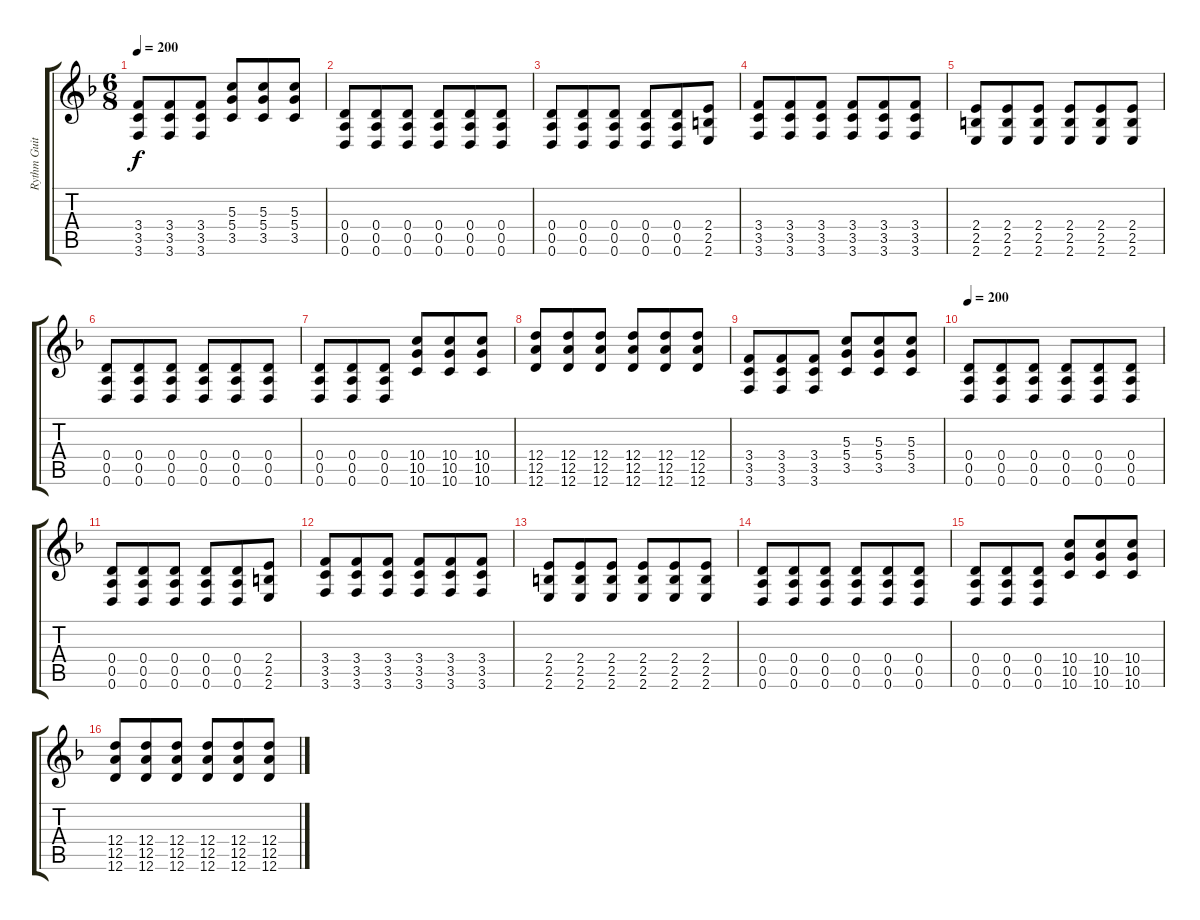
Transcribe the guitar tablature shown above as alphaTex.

\track ("Rythm Guitar" "Rythm Guit") {instrument distortionguitar}
\staff {score tabs}
\tuning (E4 B3 G3 D3 A2 D2) {hide}
\ts (6 8)
\tempo 200
\clef g2
\ks dminor
(3.4 3.5 3.6).8{dy f} (3.4 3.5 3.6).8 (3.4 3.5 3.6).8 (5.3 5.4 3.5).8 (5.3 5.4 3.5).8 (5.3 5.4 3.5).8 |
(0.4 0.5 0.6).8 (0.4 0.5 0.6).8 (0.4 0.5 0.6).8 (0.4 0.5 0.6).8 (0.4 0.5 0.6).8 (0.4 0.5 0.6).8 |
(0.4 0.5 0.6).8 (0.4 0.5 0.6).8 (0.4 0.5 0.6).8 (0.4 0.5 0.6).8 (0.4 0.5 0.6).8 (2.4 2.5 2.6).8 |
(3.4 3.5 3.6).8 (3.4 3.5 3.6).8 (3.4 3.5 3.6).8 (3.4 3.5 3.6).8 (3.4 3.5 3.6).8 (3.4 3.5 3.6).8 |
(2.4 2.5 2.6).8 (2.4 2.5 2.6).8 (2.4 2.5 2.6).8 (2.4 2.5 2.6).8 (2.4 2.5 2.6).8 (2.4 2.5 2.6).8 |
(0.4 0.5 0.6).8 (0.4 0.5 0.6).8 (0.4 0.5 0.6).8 (0.4 0.5 0.6).8 (0.4 0.5 0.6).8 (0.4 0.5 0.6).8 |
(0.4 0.5 0.6).8 (0.4 0.5 0.6).8 (0.4 0.5 0.6).8 (10.4 10.5 10.6).8 (10.4 10.5 10.6).8 (10.4 10.5 10.6).8 |
(12.4 12.5 12.6).8 (12.4 12.5 12.6).8 (12.4 12.5 12.6).8 (12.4 12.5 12.6).8 (12.4 12.5 12.6).8 (12.4 12.5 12.6).8 |
(3.4 3.5 3.6).8 (3.4 3.5 3.6).8 (3.4 3.5 3.6).8 (5.3 5.4 3.5).8 (5.3 5.4 3.5).8 (5.3 5.4 3.5).8 |
\tempo 200
(0.4 0.5 0.6).8 (0.4 0.5 0.6).8 (0.4 0.5 0.6).8 (0.4 0.5 0.6).8 (0.4 0.5 0.6).8 (0.4 0.5 0.6).8 |
(0.4 0.5 0.6).8 (0.4 0.5 0.6).8 (0.4 0.5 0.6).8 (0.4 0.5 0.6).8 (0.4 0.5 0.6).8 (2.4 2.5 2.6).8 |
(3.4 3.5 3.6).8 (3.4 3.5 3.6).8 (3.4 3.5 3.6).8 (3.4 3.5 3.6).8 (3.4 3.5 3.6).8 (3.4 3.5 3.6).8 |
(2.4 2.5 2.6).8 (2.4 2.5 2.6).8 (2.4 2.5 2.6).8 (2.4 2.5 2.6).8 (2.4 2.5 2.6).8 (2.4 2.5 2.6).8 |
(0.4 0.5 0.6).8 (0.4 0.5 0.6).8 (0.4 0.5 0.6).8 (0.4 0.5 0.6).8 (0.4 0.5 0.6).8 (0.4 0.5 0.6).8 |
(0.4 0.5 0.6).8 (0.4 0.5 0.6).8 (0.4 0.5 0.6).8 (10.4 10.5 10.6).8 (10.4 10.5 10.6).8 (10.4 10.5 10.6).8 |
(12.4 12.5 12.6).8 (12.4 12.5 12.6).8 (12.4 12.5 12.6).8 (12.4 12.5 12.6).8 (12.4 12.5 12.6).8 (12.4 12.5 12.6).8
